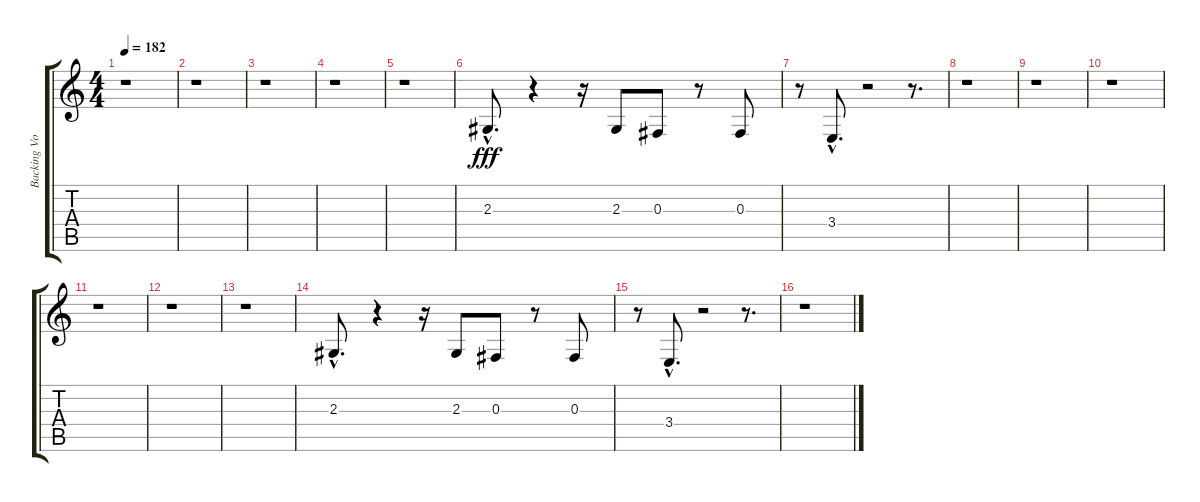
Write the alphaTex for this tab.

\track ("Backing Vocals" "Backing Vo") {instrument orchestrahit}
\staff {score tabs}
\tuning (Eb4 Bb3 Gb3 Db3 Ab2 Eb2) {hide}
\ts (4 4)
\tempo 182
\clef g2
\ks c
r.1{dy fff} |
r.1 |
r.1 |
r.1 |
r.1 |
2.3{hac}.8{d} r.4 r.16 2.3.8 0.3.8 r.8 0.3.8 |
r.8 3.4{hac}.8{d} r.2 r.8{d} |
r.1 |
r.1 |
r.1 |
r.1 |
r.1 |
r.1 |
2.3{hac}.8{d} r.4 r.16 2.3.8 0.3.8 r.8 0.3.8 |
r.8 3.4{hac}.8{d} r.2 r.8{d} |
r.1
